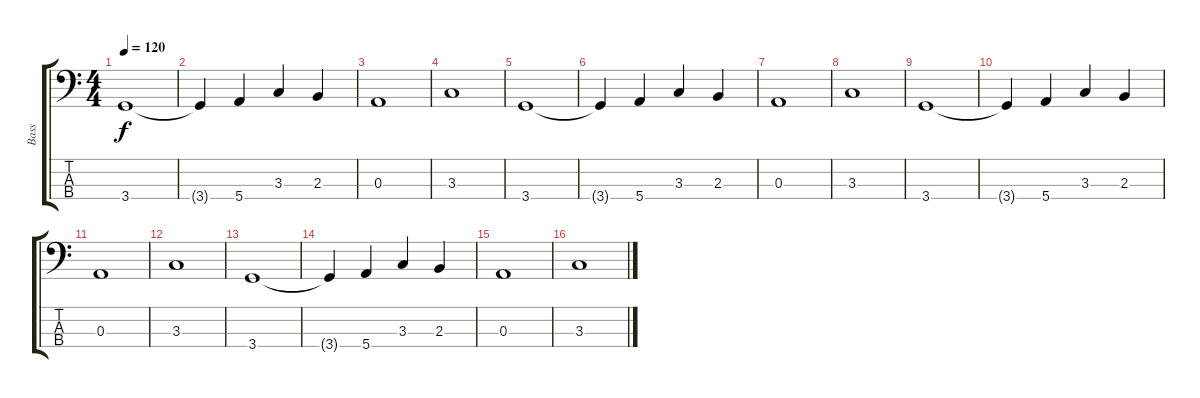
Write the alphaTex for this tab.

\track ("Bass" "Bass") {instrument electricbasspick}
\staff {score tabs}
\tuning (G2 D2 A1 E1) {hide}
\ts (4 4)
\tempo 120
\clef f4
\ks c
3.4.1{dy f} |
3.4{t}.4 5.4.4 3.3.4 2.3.4 |
0.3.1 |
3.3.1 |
3.4.1 |
3.4{t}.4 5.4.4 3.3.4 2.3.4 |
0.3.1 |
3.3.1 |
3.4.1 |
3.4{t}.4 5.4.4 3.3.4 2.3.4 |
0.3.1 |
3.3.1 |
3.4.1 |
3.4{t}.4 5.4.4 3.3.4 2.3.4 |
0.3.1 |
3.3.1
